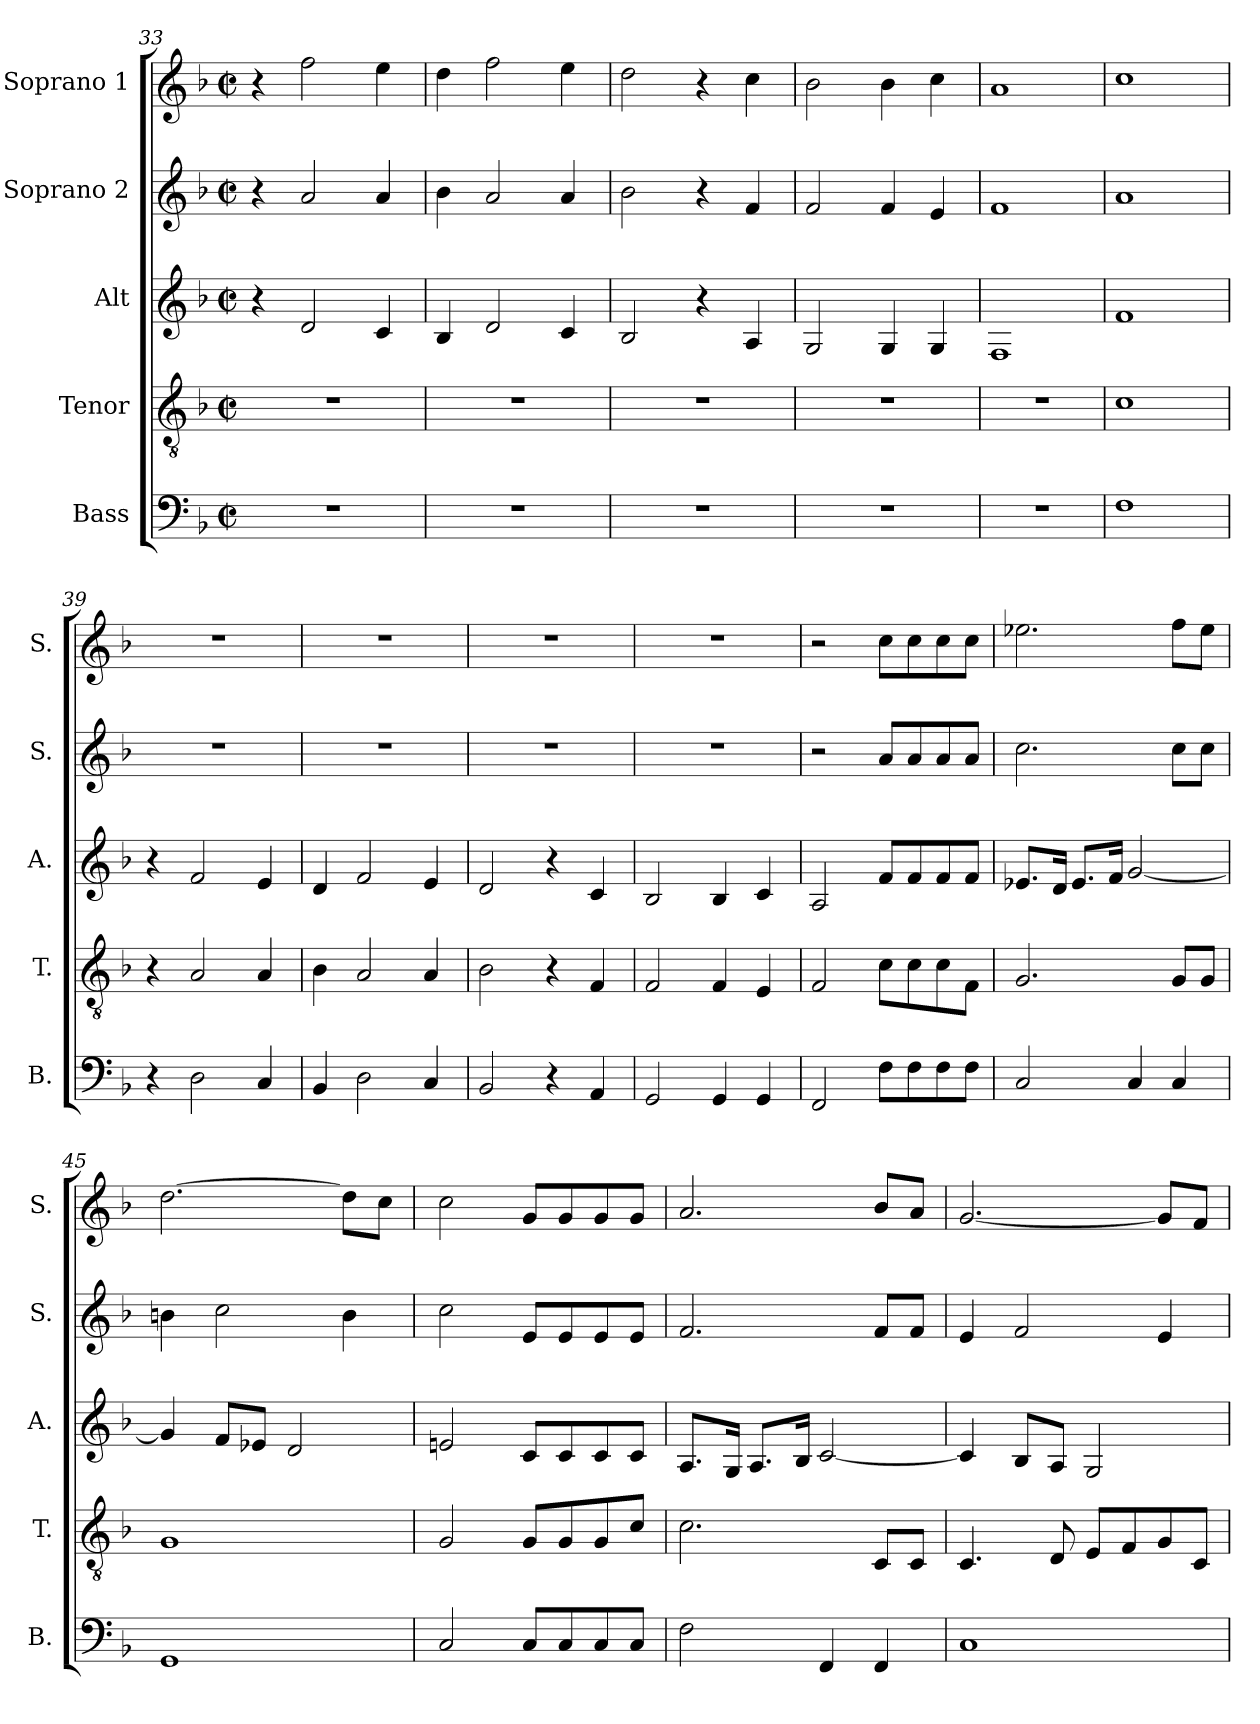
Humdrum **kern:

**kern	**kern	**kern	**kern	**kern
*part5	*part4	*part3	*part2	*part1
*staff5	*staff4	*staff3	*staff2	*staff1
*I"Bass	*I"Tenor	*I"Alt	*I"Soprano 2	*I"Soprano 1
*I'B.	*I'T.	*I'A.	*I'S.	*I'S.
*clefF4	*clefGv2	*clefG2	*clefG2	*clefG2
*	*ITrd7c12	*	*	*
*k[b-]	*k[b-]	*k[b-]	*k[b-]	*k[b-]
*F:	*F:	*F:	*F:	*F:
*M2/2	*M2/2	*M2/2	*M2/2	*M2/2
*met(c|)	*met(c|)	*met(c|)	*met(c|)	*met(c|)
=33	=33	=33	=33	=33
1r	1r	4r	4r	4r
.	.	2di/	2ai/	2ffi\
.	.	4ci/	4ai/	4eei\
=34	=34	=34	=34	=34
1r	1r	4B-i/	4b-i\	4ddi\
.	.	2di/	2ai/	2ffi\
.	.	4ci/	4ai/	4eei\
=35	=35	=35	=35	=35
1r	1r	2B-i/	2b-i\	2ddi\
.	.	4r	4r	4r
.	.	4Ai/	4fi/	4cci\
=36	=36	=36	=36	=36
1r	1r	2Gi/	2fi/	2b-i\
.	.	4Gi/	4fi/	4b-i\
.	.	4Gi/	4ei/	4cci\
!!LO:LB:g=z
=37	=37	=37	=37	=37
1r	1r	1Fi	1fi	1ai
=38	=38	=38	=38	=38
1Fi	1Ci	1fi	1ai	1cci
=39	=39	=39	=39	=39
4r	4r	4r	1r	1r
2Di\	2AAi/	2fi/	.	.
4Ci/	4AAi/	4ei/	.	.
=40	=40	=40	=40	=40
4BB-i/	4BB-i\	4di/	1r	1r
2Di\	2AAi/	2fi/	.	.
4Ci/	4AAi/	4ei/	.	.
=41	=41	=41	=41	=41
2BB-i/	2BB-i\	2di/	1r	1r
4r	4r	4r	.	.
4AAi/	4FFi/	4ci/	.	.
=42	=42	=42	=42	=42
2GGi/	2FFi/	2B-i/	1r	1r
4GGi/	4FFi/	4B-i/	.	.
4GGi/	4EEi/	4ci/	.	.
=43	=43	=43	=43	=43
2FFi/	2FFi/	2Ai/	2r	2r
8Fi\L	8Ci\L	8fi/L	8ai/L	8cci\L
8Fi\	8Ci\	8fi/	8ai/	8cci\
8Fi\	8Ci\	8fi/	8ai/	8cci\
8Fi\J	8FFi\J	8fi/J	8ai/J	8cci\J
=44	=44	=44	=44	=44
2Ci/	2.GGi/	8.e-Xi/L	2.cci\	2.ee-Xi\
.	.	16di/Jk	.	.
.	.	8.e-i/L	.	.
.	.	16fi/Jk	.	.
4Ci/	.	[<2gi/	.	.
4Ci/	8GGi/L	.	8cci\L	8ffi\L
.	8GGi/J	.	8cci\J	8ee-i\J
!!LO:PB:g=z
=45	=45	=45	=45	=45
1GGi	1GGi	4gi/]	4bni\	[>2.ddi\
.	.	8fi/L	2cci\	.
.	.	8e-Xi/J	.	.
.	.	2di/	.	.
.	.	.	4bi\	8ddi\L]
.	.	.	.	8cci\J
=46	=46	=46	=46	=46
2Ci/	2GGi/	2eni/	2cci\	2cci\
8Ci/L	8GGi/L	8ci/L	8ei/L	8gi/L
8Ci/	8GGi/	8ci/	8ei/	8gi/
8Ci/	8GGi/	8ci/	8ei/	8gi/
8Ci/J	8Ci/J	8ci/J	8ei/J	8gi/J
=47	=47	=47	=47	=47
2Fi\	2.Ci\	8.Ai/L	2.fi/	2.ai/
.	.	16Gi/Jk	.	.
.	.	8.Ai/L	.	.
.	.	16B-i/Jk	.	.
4FFi/	.	[<2ci/	.	.
4FFi/	8CCi/L	.	8fi/L	8b-i/L
.	8CCi/J	.	8fi/J	8ai/J
=48	=48	=48	=48	=48
1Ci	4.CCi/	4ci/]	4ei/	[<2.gi/
.	.	8B-i/L	2fi/	.
.	8DDi/	8Ai/J	.	.
.	8EEi/L	2Gi/	.	.
.	8FFi/	.	.	.
.	8GGi/	.	4ei/	8gi/L]
.	8CCi/J	.	.	8fi/J
=	=	=	=	=
*-	*-	*-	*-	*-
